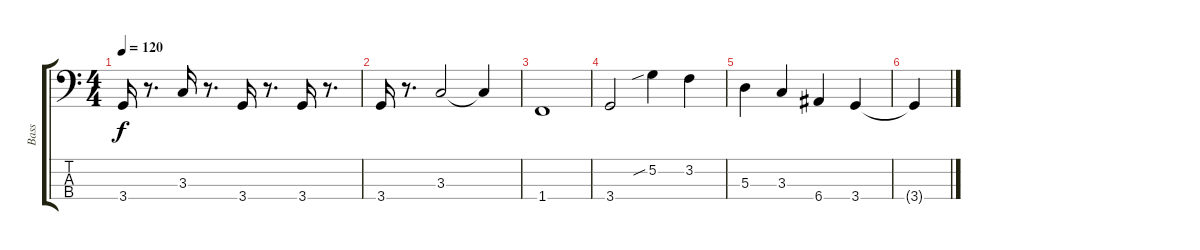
\track ("Bass" "Bass") {instrument electricbassfinger}
\staff {score tabs}
\tuning (G2 D2 A1 E1) {hide}
\ts (4 4)
\tempo 120
\clef f4
\ks c
3.4.16{dy f} r.8{d} 3.3.16 r.8{d} 3.4.16 r.8{d} 3.4.16 r.8{d} |
3.4.16 r.8{d} 3.3.2 3.3{t}.4 |
1.4.1 |
3.4.2 5.2{sib}.4 3.2.4 |
5.3.4 3.3.4 6.4.4 3.4.4 |
3.4{t}.4
